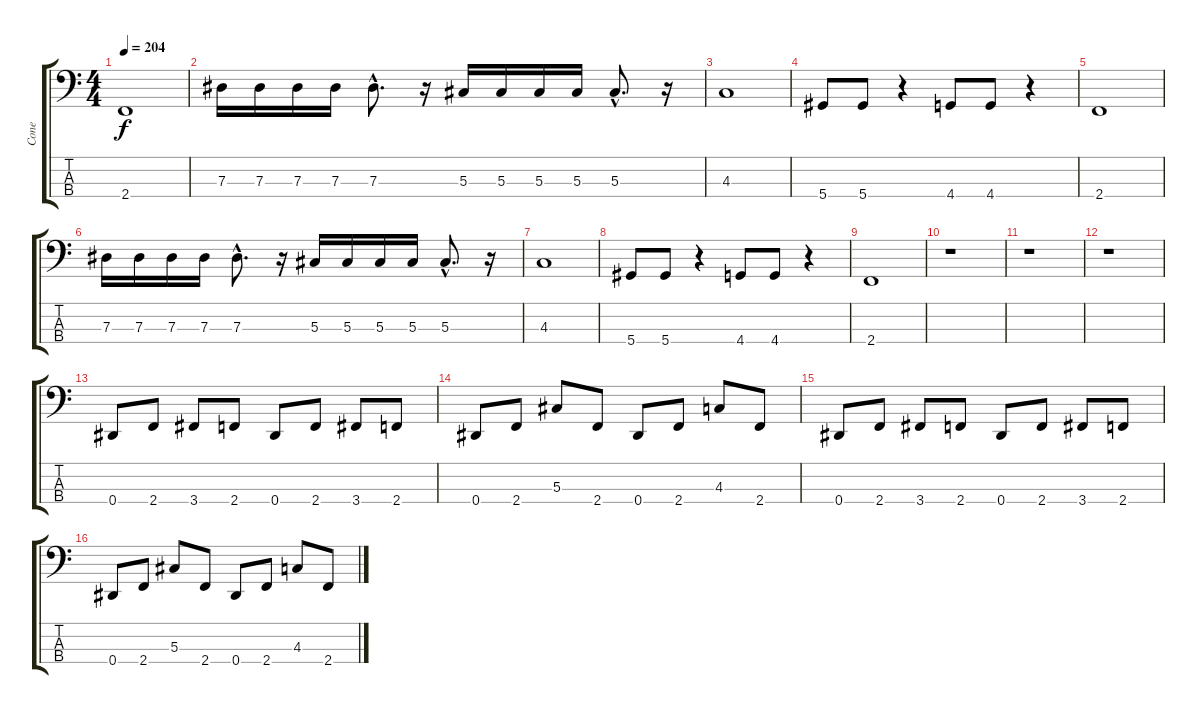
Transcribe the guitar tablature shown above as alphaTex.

\track ("Cone" "Cone") {instrument electricbasspick}
\staff {score tabs}
\tuning (Gb2 Db2 Ab1 Eb1) {hide}
\ts (4 4)
\tempo 204
\clef f4
\ks c
2.4.1{dy f instrument electricbasspick} |
7.3.16 7.3.16 7.3.16 7.3.16 7.3{hac}.8{d} r.16 5.3.16 5.3.16 5.3.16 5.3.16 5.3{hac}.8{d} r.16 |
4.3.1 |
5.4.8 5.4.8 r.4 4.4.8 4.4.8 r.4 |
2.4.1 |
7.3.16 7.3.16 7.3.16 7.3.16 7.3{hac}.8{d} r.16 5.3.16 5.3.16 5.3.16 5.3.16 5.3{hac}.8{d} r.16 |
4.3.1 |
5.4.8 5.4.8 r.4 4.4.8 4.4.8 r.4 |
2.4.1 |
r.1 |
r.1 |
r.1 |
0.4.8 2.4.8 3.4.8 2.4.8 0.4.8 2.4.8 3.4.8 2.4.8 |
0.4.8 2.4.8 5.3.8 2.4.8 0.4.8 2.4.8 4.3.8 2.4.8 |
0.4.8 2.4.8 3.4.8 2.4.8 0.4.8 2.4.8 3.4.8 2.4.8 |
0.4.8 2.4.8 5.3.8 2.4.8 0.4.8 2.4.8 4.3.8 2.4.8
